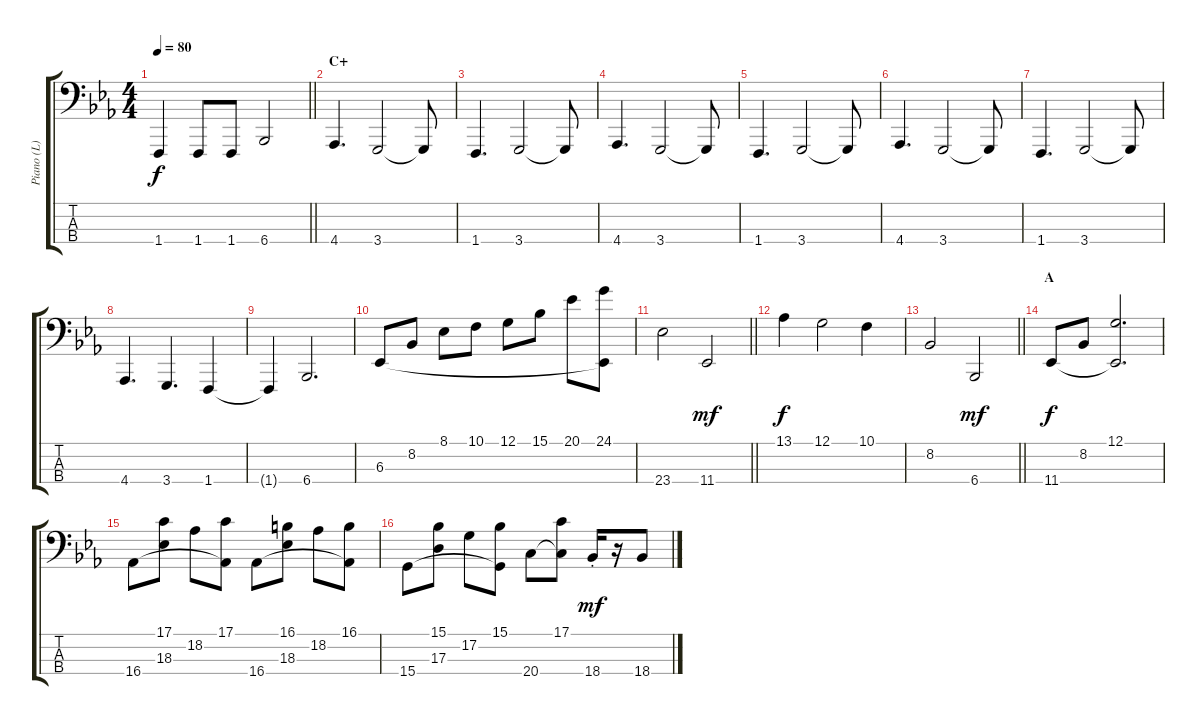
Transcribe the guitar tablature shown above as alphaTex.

\track ("Piano (L)" "Piano (L)") {instrument acousticgrandpiano}
\staff {score tabs}
\tuning (G2 D2 A1 E1) {hide}
\ts (4 4)
\tempo 80
\clef f4
\barLineRight lightlight
\ks eb
1.4.4{dy f} 1.4.8 1.4.8 6.4.2 |
\section ("" "C+")
4.4.4{d} 3.4.2 3.4{t}.8 |
1.4.4{d} 3.4.2 3.4{t}.8 |
4.4.4{d} 3.4.2 3.4{t}.8 |
1.4.4{d} 3.4.2 3.4{t}.8 |
4.4.4{d} 3.4.2 3.4{t}.8 |
1.4.4{d} 3.4.2 3.4{t}.8 |
4.4.4{d} 3.4.4{d} 1.4.4 |
1.4{t}.4 6.4.2{d} |
6.3.8 8.2.8 8.1.8 10.1.8 12.1.8 15.1.8 20.1.8 (24.1 6.3{t}).8 |
\barLineRight lightlight
23.4.2 11.4.2{dy mf} |
\section ("" "")
13.1.4{dy f} 12.1.2 10.1.4 |
\barLineRight lightlight
8.2.2 6.4.2{dy mf} |
\section ("" "A")
11.4.8{dy f} 8.2.8 (12.1 11.4{t}).2{d} |
16.4.8 (17.1 18.3).8 18.2.8 (17.1 16.4{t}).8 16.4.8 (16.1 18.3).8 18.2.8 (16.1 16.4{t}).8 |
15.4.8 (15.1 17.3).8 17.2.8 (15.1 15.4{t}).8 20.4.8 (17.1 20.4{t}).8 18.4{st}.16{dy mf} r.16 18.4.8
